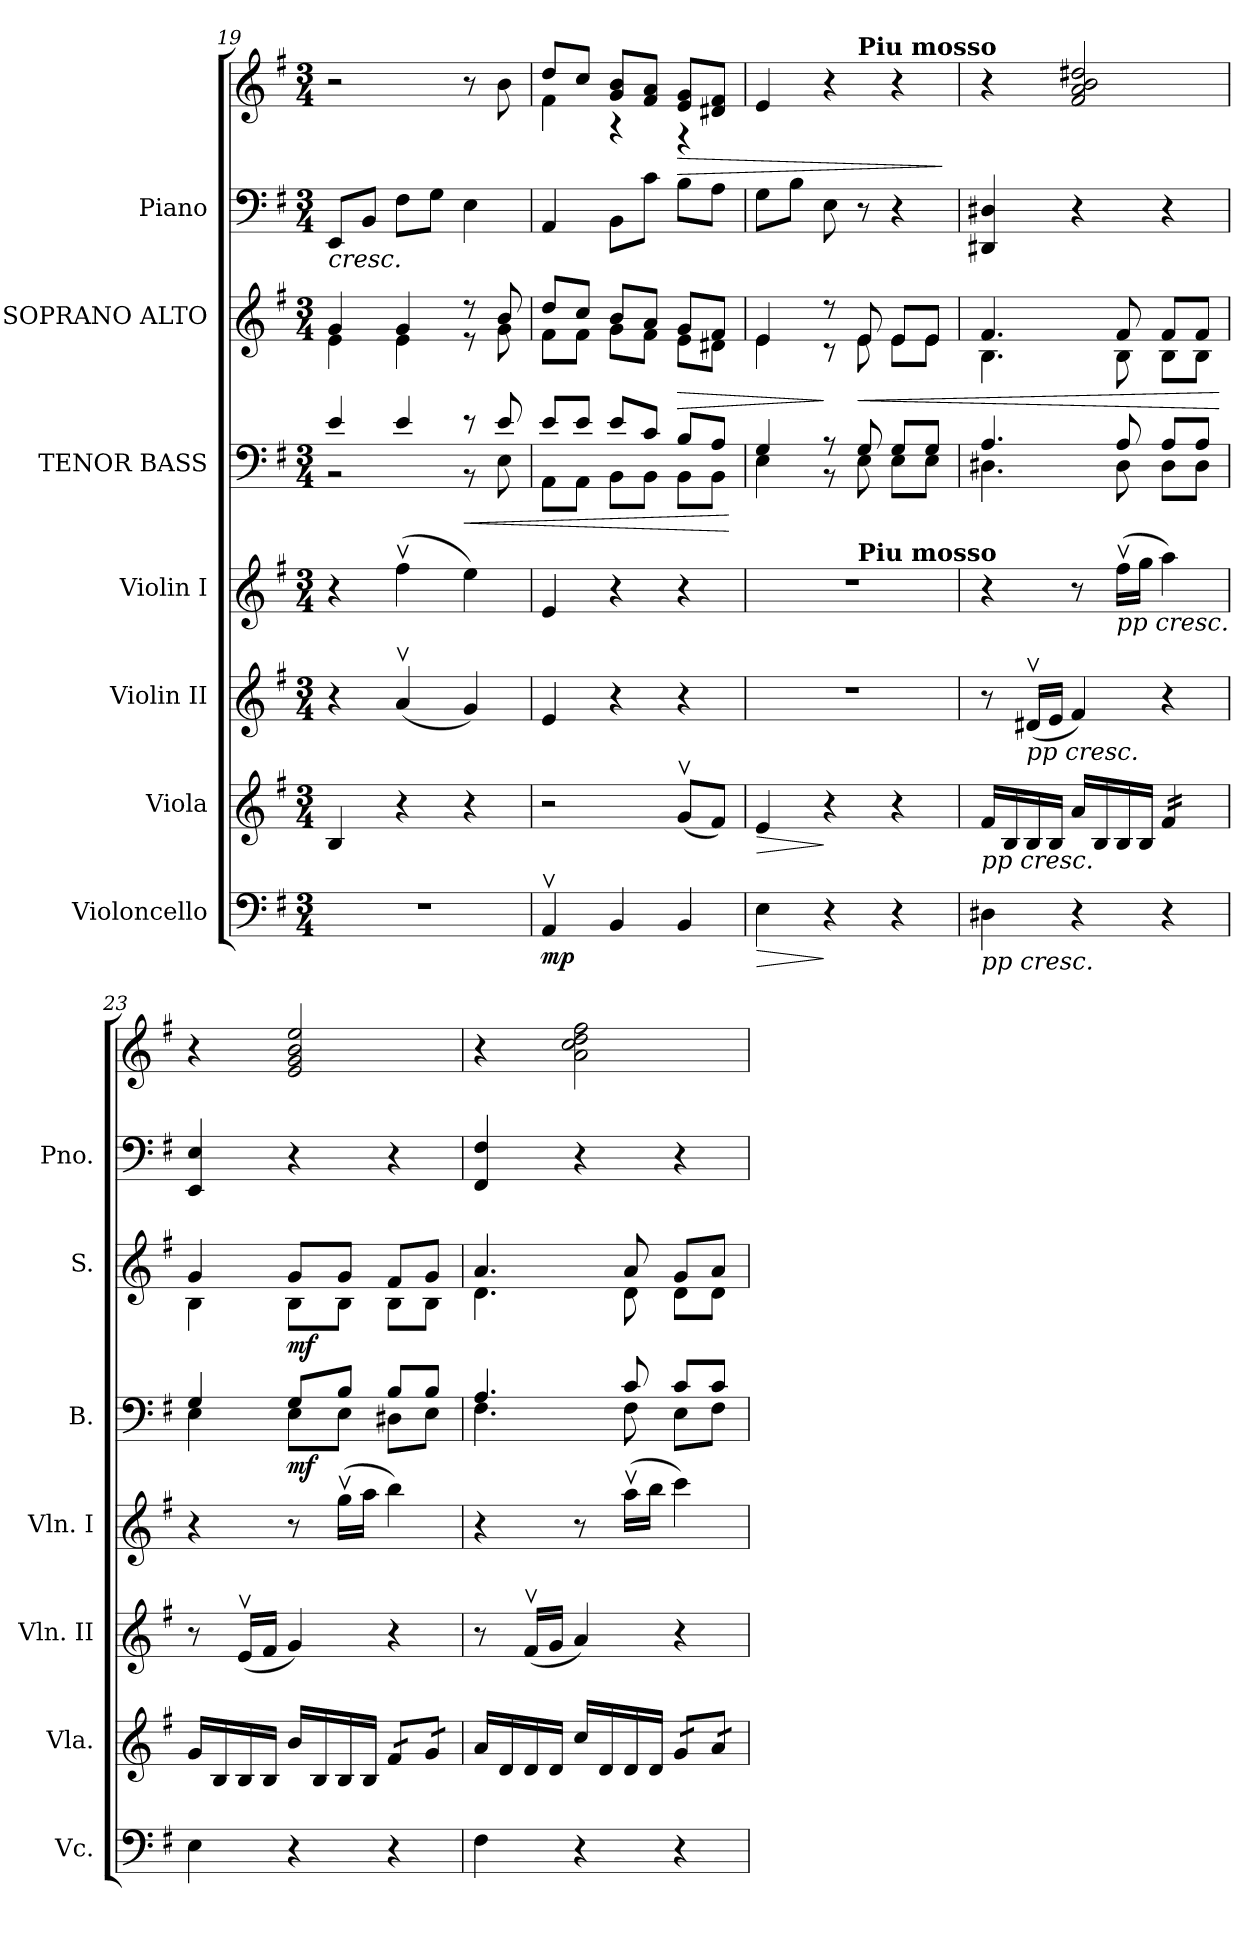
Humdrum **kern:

**kern	**dynam	**kern	**dynam	**kern	**kern	**kern	**dynam	**kern	**dynam	**kern	**kern	**dynam
*part7	*part7	*part6	*part6	*part5	*part4	*part3	*part3	*part2	*part2	*part1	*part1	*part1
*staff8	*staff8	*staff7	*staff7	*staff6	*staff5	*staff4	*staff4	*staff3	*staff3	*staff2	*staff1	*staff1/2
*I"Violoncello	*	*I"Viola	*	*I"Violin II	*I"Violin I	*I"TENOR BASS	*	*I"SOPRANO ALTO	*	*I"Piano	*	*
*I'Vc.	*	*I'Vla.	*	*I'Vln. II	*I'Vln. I	*I'B.	*	*I'S.	*	*I'Pno.	*	*
*clefF4	*	*clefG2	*	*clefG2	*clefG2	*clefF4	*	*clefG2	*	*clefF4	*clefG2	*
*k[f#]	*	*k[f#]	*	*k[f#]	*k[f#]	*k[f#]	*	*k[f#]	*	*k[f#]	*k[f#]	*
*e:	*	*e:	*	*e:	*e:	*e:	*	*e:	*	*e:	*e:	*
*M3/4	*	*M3/4	*	*M3/4	*M3/4	*M3/4	*	*M3/4	*	*M3/4	*M3/4	*
=19	=19	=19	=19	=19	=19	=19	=19	=19	=19	=19	=19	=19
!LO:N:vis=1	!	!	!	!	!	!	!	!	!	!	!	!LO:HP:b=2
*	*	*	*	*	*	*^	*	*^	*	*	*	*
2.r	.	4Bi/	.	4r	4r	4ei/	2r	.	4gi/	4ei\	.	8EEi/L	2r	<
.	.	.	.	.	.	.	.	.	.	.	.	8BBi/J	.	.
.	.	4r	.	(4avi/	(4ff#vi\	4ei/	.	.	4gi/	4ei\	.	8F#i\L	.	.
.	.	.	.	.	.	.	.	.	.	.	.	8Gi\J	.	.
!	!	!	!	!	!	!	!	!LO:HP:b	!	!	!	!	!	!
.	.	4r	.	4gi/)	4eei\)	8r	8r	<	8r	8r	.	4Ei\	8r	.
.	.	.	.	.	.	8ei/	8Ei\	.	8bi/	8gi\	.	.	8bi\	.
!!LO:LB:g=z
=20	=20	=20	=20	=20	=20	=20	=20	=20	=20	=20	=20	=20	=20	=20
*	*	*	*	*	*	*	*	*	*	*	*	*	*^	*
4AAvi/	mp	2r	.	4ei/	4ei/	8ei/L	8AAi\L	.	8ddi/L	8f#i\L	.	4AAi/	8ddi/L	4f#i\	.
.	.	.	.	.	.	8ei/J	8AAi\J	.	8cci/J	8f#i\J	.	.	8cci/J	.	.
4BBi/	.	.	.	4r	4r	8ei/L	8BBi\L	.	8bi/L	8gi\L	.	8BBi\L	8gi/ 8biL	4r	.
.	.	.	.	.	.	8ci/J	8BBi\J	.	8ai/J	8f#i\J	.	8ci\J	8f#i/ 8aiJ	.	.
!	!	!	!	!	!	!	!	!	!	!	!LO:HP:b	!	!	!	!LO:HP:b
4BBi/	.	(8gvi/L	.	4r	4r	8Bi/L	8BBi\L	.	8gi/L	8ei\L	>	8Bi\L	8ei/ 8giL	4r	>
.	.	8f#i/J)	.	.	.	8Ai/J	8BBi\J	.	8f#i/J	8d#Xi\J	.	8Ai\J	8d#Xi/ 8f#iJ	.	.
*	*	*	*	*	*	*v	*v	*	*	*	*	*	*v	*v	*
*	*	*	*	*	*	*	*	*v	*v	*	*	*	*
.	.	.	.	.	.	.	[	.	.	.	.	[
=21	=21	=21	=21	=21	=21	=21	=21	=21	=21	=21	=21	=21
!	!LO:HP:b	!	!LO:HP:b	!LO:N:vis=1	!LO:N:vis=1	!	!	!	!	!	!	!
*	*	*	*	*	*^	*^	*	*^	*	*	*^	*
*	*	*	*	*	*	*^	*	*	*	*	*	*	*	*	*	*
4Ei\	>	4ei/	>	2.r	2.r	4.ryy	2ryy	4Gi/	4Ei\	.	4ei/	4ei\	.	8Gi\L	4ei/	4.ryy	.
.	.	.	.	.	.	.	.	.	.	.	.	.	.	8Bi\J	.	.	.
4r	]	4r	]	.	.	.	.	8r	8r	.	8r	8r	]	8Ei\	4r	.	.
!	!	!	!	!	!	!	!	!	!	!	!	!	!	!	!	!LO:TX:a:B:t=Piu mosso	!
!	!	!	!	!	!	!LO:TX:a:B:t=Piu mosso	!	!	!	!	!	!	!	!	!	!	!
!	!	!	!	!	!	!	!	!	!	!	!	!	!LO:HP:b	!	!	!	!
.	.	.	.	.	.	4.ryy	.	8Gi/	8Ei\	.	8ei/	8ei\	<	8r	.	4.ryy	.
*	*	*	*	*	*MM99	*	*	*	*	*	*	*	*	*	*MM99	*	*
4r	.	4r	.	.	.	.	4ryy	8Gi/L	8Ei\L	.	8ei/L	8ei\L	.	4r	4r	.	.
.	.	.	.	.	.	.	.	8Gi/J	8Ei\J	.	8ei/J	8ei\J	.	.	.	.	.
*	*	*	*	*	*	*	*	*v	*v	*	*	*	*	*	*	*	*
*	*	*	*	*	*	*	*	*	*	*v	*v	*	*	*	*	*
.	.	.	.	.	.	.	.	.	.	.	.	.	.	.	]
=22	=22	=22	=22	=22	=22	=22	=22	=22	=22	=22	=22	=22	=22	=22	=22
*	*	*	*	*	*	*	*	*^	*	*^	*	*	*	*	*
!	!	!LO:TX:b:i:t=pp   cresc.	!	!	!	!	!	!	!	!	!	!	!	!	!	!	!
!LO:TX:b:i:t=pp   cresc.	!	!	!	!	!	!	!	!	!	!	!	!	!	!	!	!	!
*	*	*	*	*	*v	*v	*v	*	*	*	*	*	*	*	*v	*v	*
4D#Xi\	.	16f#i/LL	.	8r	4r	4.Ai/	4.D#Xi\	.	4.f#i/	4.Bi\	.	4DD#Xi/ 4D#Xi	4r	.
.	.	16Bi/	.	.	.	.	.	.	.	.	.	.	.	.
!	!	!	!	!LO:TX:b:i:t=pp   cresc.	!	!	!	!	!	!	!	!	!	!
.	.	16Bi/	.	(16d#Xvi/LL	.	.	.	.	.	.	.	.	.	.
.	.	16Bi/JJ	.	16ei/JJ	.	.	.	.	.	.	.	.	.	.
4r	.	16ai/LL	.	4f#i/)	8r	.	.	.	.	.	.	4r	2f#i/ 2ai 2bi 2dd#Xi	.
.	.	16Bi/	.	.	.	.	.	.	.	.	.	.	.	.
!	!	!	!	!	!LO:TX:b:i:t=pp   cresc.	!	!	!	!	!	!	!	!	!
.	.	16Bi/	.	.	(16ff#vi\LL	8Ai/	8D#i\	.	8f#i/	8Bi\	.	.	.	.
.	.	16Bi/JJ	.	.	16ggi\JJ	.	.	.	.	.	.	.	.	.
*	*	*tremolo	*	*	*	*	*	*	*	*	*	*	*	*
4r	.	16f#i/LL	.	4r	4aai\)	8Ai/L	8D#i\L	.	8f#i/L	8Bi\L	.	4r	.	.
.	.	16f#i/	.	.	.	.	.	.	.	.	.	.	.	.
.	.	16f#i/	.	.	.	8Ai/J	8D#i\J	.	8f#i/J	8Bi\J	.	.	.	.
.	.	16f#i/JJ	.	.	.	.	.	.	.	.	.	.	.	.
*	*	*Xtremolo	*	*	*	*	*	*	*	*	*	*	*	*
*	*	*	*	*	*	*v	*v	*	*	*	*	*	*	*
*	*	*	*	*	*	*	*	*v	*v	*	*	*	*
.	.	.	.	.	.	.	.	.	[	.	.	.
=23	=23	=23	=23	=23	=23	=23	=23	=23	=23	=23	=23	=23
*	*	*	*	*	*	*^	*	*^	*	*	*	*
4Ei\	.	16gi/LL	.	8r	4r	4Gi/	4Ei\	.	4gi/	4Bi\	.	4EEi/ 4Ei	4r	.
.	.	16Bi/	.	.	.	.	.	.	.	.	.	.	.	.
.	.	16Bi/	.	(16evi/LL	.	.	.	.	.	.	.	.	.	.
.	.	16Bi/JJ	.	16f#i/JJ	.	.	.	.	.	.	.	.	.	.
4r	.	16bi/LL	.	4gi/)	8r	8Gi/L	8Ei\L	mf	8gi/L	8Bi\L	mf	4r	2ei/ 2gi 2bi 2eei	.
.	.	16Bi/	.	.	.	.	.	.	.	.	.	.	.	.
.	.	16Bi/	.	.	(16ggvi\LL	8Bi/J	8Ei\J	.	8gi/J	8Bi\J	.	.	.	.
.	.	16Bi/JJ	.	.	16aai\JJ	.	.	.	.	.	.	.	.	.
*	*	*tremolo	*	*	*	*	*	*	*	*	*	*	*	*
4r	.	16f#i/LL	.	4r	4bbi\)	8Bi/L	8D#Xi\L	.	8f#i/L	8Bi\L	.	4r	.	.
.	.	16f#i/	.	.	.	.	.	.	.	.	.	.	.	.
.	.	16gi/	.	.	.	8Bi/J	8Ei\J	.	8gi/J	8Bi\J	.	.	.	.
.	.	16gi/JJ	.	.	.	.	.	.	.	.	.	.	.	.
*	*	*Xtremolo	*	*	*	*	*	*	*	*	*	*	*	*
=24	=24	=24	=24	=24	=24	=24	=24	=24	=24	=24	=24	=24	=24	=24
4F#i\	.	16ai/LL	.	8r	4r	4.Ai/	4.F#i\	.	4.ai/	4.di\	.	4FF#i/ 4F#i	4r	.
.	.	16di/	.	.	.	.	.	.	.	.	.	.	.	.
.	.	16di/	.	(16f#vi/LL	.	.	.	.	.	.	.	.	.	.
.	.	16di/JJ	.	16gi/JJ	.	.	.	.	.	.	.	.	.	.
4r	.	16cci/LL	.	4ai/)	8r	.	.	.	.	.	.	4r	2ai\ 2cci 2ddi 2ff#i	.
.	.	16di/	.	.	.	.	.	.	.	.	.	.	.	.
.	.	16di/	.	.	(16aavi\LL	8ci/	8F#i\	.	8ai/	8di\	.	.	.	.
.	.	16di/JJ	.	.	16bbi\JJ	.	.	.	.	.	.	.	.	.
*	*	*tremolo	*	*	*	*	*	*	*	*	*	*	*	*
4r	.	16gi/LL	.	4r	4ccci\)	8ci/L	8Ei\L	.	8gi/L	8di\L	.	4r	.	.
.	.	16gi/	.	.	.	.	.	.	.	.	.	.	.	.
.	.	16ai/	.	.	.	8ci/J	8F#i\J	.	8ai/J	8di\J	.	.	.	.
.	.	16ai/JJ	.	.	.	.	.	.	.	.	.	.	.	.
*	*	*Xtremolo	*	*	*	*	*	*	*	*	*	*	*	*
*	*	*	*	*	*	*v	*v	*	*	*	*	*	*	*
*	*	*	*	*	*	*	*	*v	*v	*	*	*	*
=	=	=	=	=	=	=	=	=	=	=	=	=
*-	*-	*-	*-	*-	*-	*-	*-	*-	*-	*-	*-	*-
